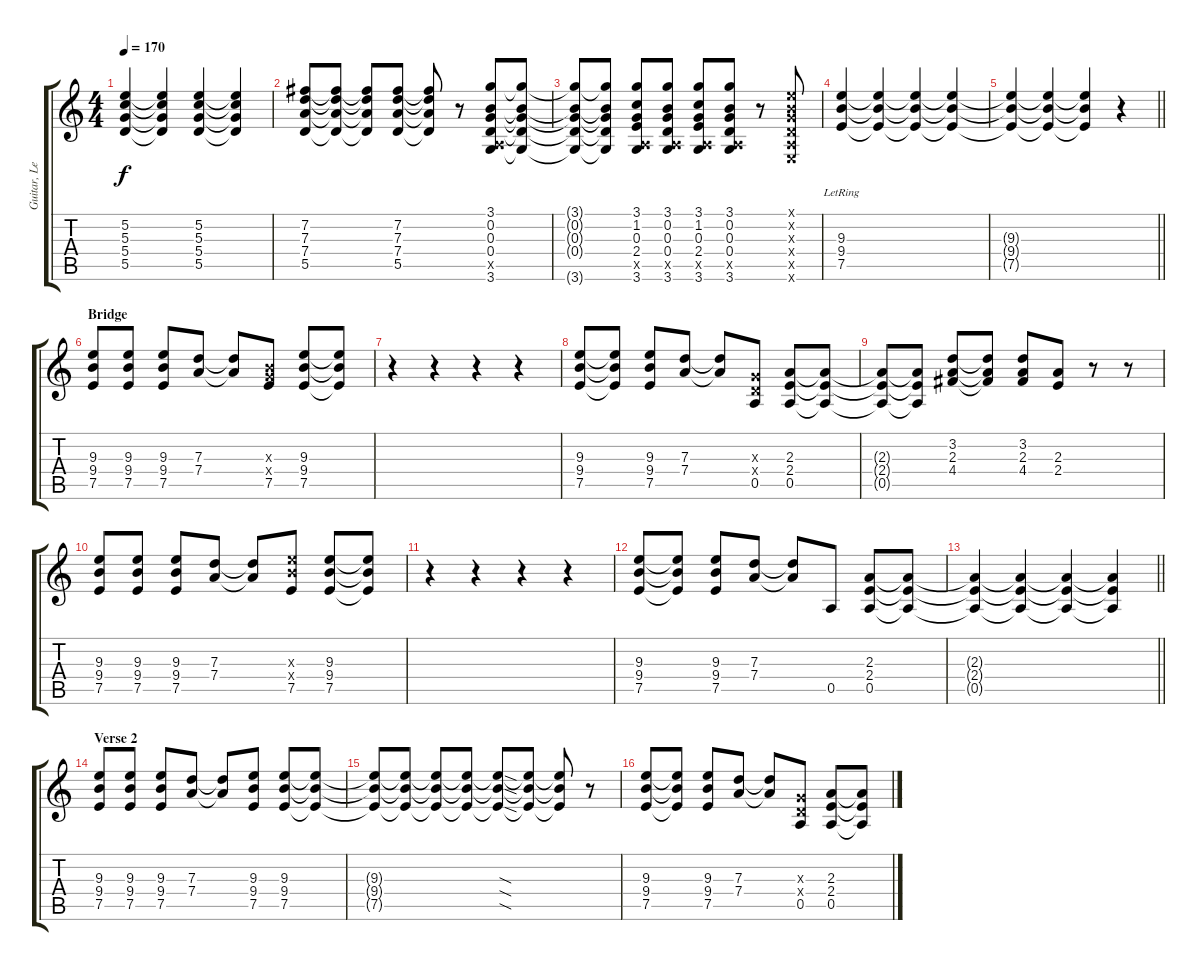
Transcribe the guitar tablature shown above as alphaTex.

\track ("Guitar, Lead" "Guitar, Le") {mute instrument distortionguitar}
\staff {score tabs}
\tuning (E4 B3 G3 D3 A2 E2) {hide}
\ts (4 4)
\tempo 170
\clef g2
\ks c
(5.2 5.3 5.4 5.5).4{dy f} (5.2{t} 5.3{t} 5.4{t} 5.5{t}).4 (5.2 5.3 5.4 5.5).4 (5.2{t} 5.3{t} 5.4{t} 5.5{t}).4 |
(7.2 7.3 7.4 5.5).8 (7.2{t} 7.3{t} 7.4{t} 5.5{t}).8 (7.2{t} 7.3{t} 7.4{t} 5.5{t}).8 (7.2 7.3 7.4 5.5).8 (7.2{t} 7.3{t} 7.4{t} 5.5{t}).8 r.8 (3.1 0.2 0.3 0.4 0.5{x} 3.6).8 (3.1{t} 0.2{t} 0.3{t} 0.4{t} 3.6{t}).8 |
(3.1{t} 0.2{t} 0.3{t} 0.4{t} 3.6{t}).8 (3.1{t} 0.2{t} 0.3{t} 0.4{t} 3.6{t}).8 (3.1 1.2 0.3 2.4 0.5{x} 3.6).8 (3.1 0.2 0.3 0.4 0.5{x} 3.6).8 (3.1 1.2 0.3 2.4 0.5{x} 3.6).8 (3.1 0.2 0.3 0.4 0.5{x} 3.6).8 r.8 (0.1{x} 0.2{x} 0.3{x} 0.4{x} 0.5{x} 0.6{x}).8 |
(9.3{lr} 9.4{lr} 7.5{lr}).4 (9.3{t} 9.4{t} 7.5{t}).4 (9.3{t} 9.4{t} 7.5{t}).4 (9.3{t} 9.4{t} 7.5{t}).4 |
\barLineRight lightlight
(9.3{t} 9.4{t} 7.5{t}).4 (9.3{t} 9.4{t} 7.5{t}).4 (9.3{t} 9.4{t} 7.5{t}).4 r.4 |
\section ("" "Bridge")
(9.3 9.4 7.5).8 (9.3 9.4 7.5).8 (9.3 9.4 7.5).8 (7.3 7.4).8 (7.3{t} 7.4{t}).8 (0.3{x} 9.4{x} 7.5).8 (9.3 9.4 7.5).8 (9.3{t} 9.4{t} 7.5{t}).8 |
r.4 r.4 r.4 r.4 |
(9.3 9.4 7.5).8 (9.3{t} 9.4{t} 7.5{t}).8 (9.3 9.4 7.5).8 (7.3 7.4).8 (7.3{t} 7.4{t}).8 (0.3{x} 0.4{x} 0.5).8 (2.3 2.4 0.5).8 (2.3{t} 2.4{t} 0.5{t}).8 |
(2.3{t} 2.4{t} 0.5{t}).8 (2.3{t} 2.4{t} 0.5{t}).8 (3.2 2.3 4.4).8 (3.2{t} 2.3{t} 4.4{t}).8 (3.2 2.3 4.4).8 (2.3 2.4).8 r.8 r.8 |
(9.3 9.4 7.5).8 (9.3 9.4 7.5).8 (9.3 9.4 7.5).8 (7.3 7.4).8 (7.3{t} 7.4{t}).8 (9.3{x} 9.4{x} 7.5).8 (9.3 9.4 7.5).8 (9.3{t} 9.4{t} 7.5{t}).8 |
r.4 r.4 r.4 r.4 |
(9.3 9.4 7.5).8 (9.3{t} 9.4{t} 7.5{t}).8 (9.3 9.4 7.5).8 (7.3 7.4).8 (7.3{t} 7.4{t}).8 0.5.8 (2.3 2.4 0.5).8 (2.3{t} 2.4{t} 0.5{t}).8 |
\barLineRight lightlight
(2.3{t} 2.4{t} 0.5{t}).4 (2.3{t} 2.4{t} 0.5{t}).4 (2.3{t} 2.4{t} 0.5{t}).4 (2.3{t} 2.4{t} 0.5{t}).4 |
\section ("" "Verse 2")
(9.3 9.4 7.5).8 (9.3 9.4 7.5).8 (9.3 9.4 7.5).8 (7.3 7.4).8 (7.3{t} 7.4{t}).8 (9.3 9.4 7.5).8 (9.3 9.4 7.5).8 (9.3{t} 9.4{t} 7.5{t}).8 |
(9.3{t} 9.4{t} 7.5{t}).8 (9.3{t} 9.4{t} 7.5{t}).8 (9.3{t} 9.4{t} 7.5{t}).8 (9.3{t} 9.4{t} 7.5{t}).8 (9.3{sod t} 9.4{sod t} 7.5{sod t}).8 (9.3{t} 9.4{t} 7.5{t}).8 (9.3{t} 9.4{t} 7.5{t}).8 r.8 |
(9.3 9.4 7.5).8 (9.3{t} 9.4{t} 7.5{t}).8 (9.3 9.4 7.5).8 (7.3 7.4).8 (7.3{t} 7.4{t}).8 (0.3{x} 0.4{x} 0.5).8 (2.3 2.4 0.5).8 (2.3{t} 2.4{t} 0.5{t}).8
